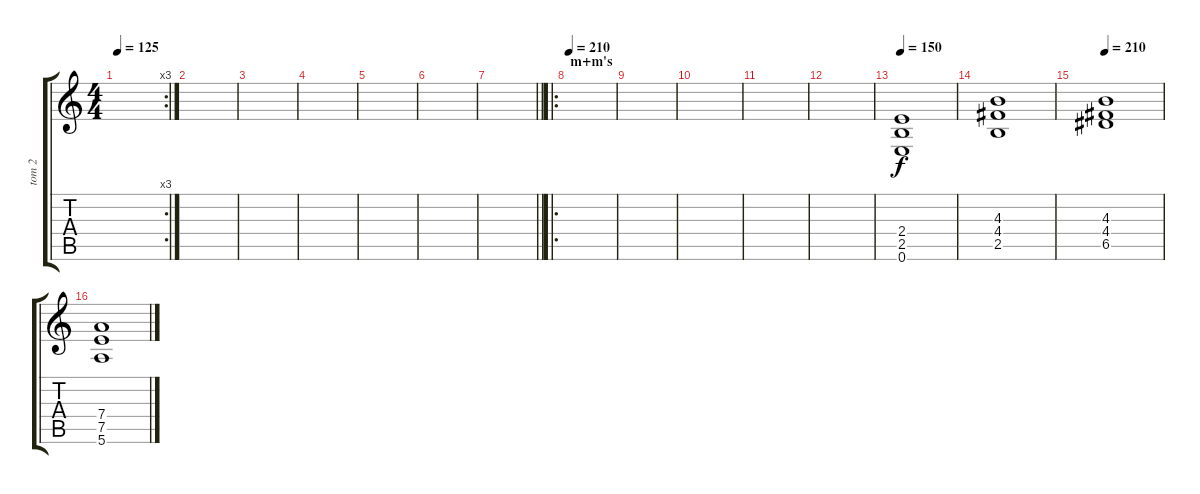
\track ("tom 2" "tom 2") {instrument electricguitarclean}
\staff {score tabs}
\tuning (E4 B3 G3 D3 A2 E2) {hide}
\rc 3
\ts (4 4)
\tempo 125
\clef g2
\ks c
|
|
|
|
|
|
\barLineRight lightlight
|
\ro
\section ("" "m+m's")
\tempo 210
|
|
|
|
|
\tempo 150
(2.4 2.5 0.6).1{volume 16} |
(4.3 4.4 2.5).1 |
\tempo 150
\tempo 210
(4.3 4.4 6.5).1 |
(7.4 7.5 5.6).1
